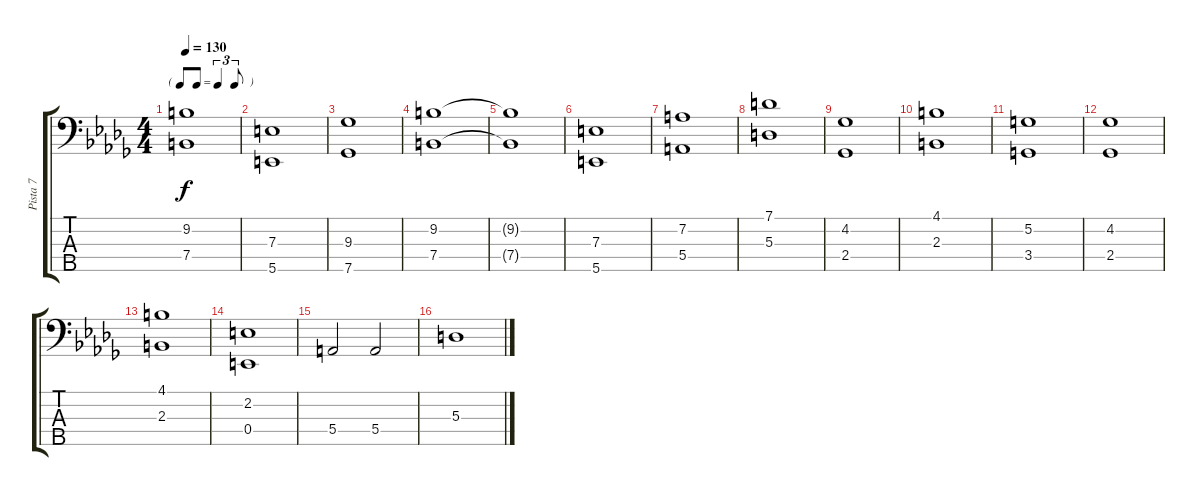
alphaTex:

\track ("Pista 7" "Pista 7") {instrument electricbassfinger}
\staff {score tabs}
\tuning (G2 D2 A1 E1 B0) {hide}
\ts (4 4)
\tf triplet8th
\tempo 130
\clef f4
\ks db
(9.2{t} 7.4{t}).1{dy f} |
(7.3 5.5).1 |
(9.3 7.5).1 |
(9.2 7.4).1 |
(9.2{t} 7.4{t}).1 |
(7.3 5.5).1 |
(7.2 5.4).1 |
(7.1 5.3).1 |
(4.2 2.4).1 |
(4.1 2.3).1 |
(5.2 3.4).1 |
(4.2 2.4).1 |
(4.1 2.3).1 |
(2.2 0.4).1 |
5.4.2{instrument electricbassfinger} 5.4.2 |
5.3.1
